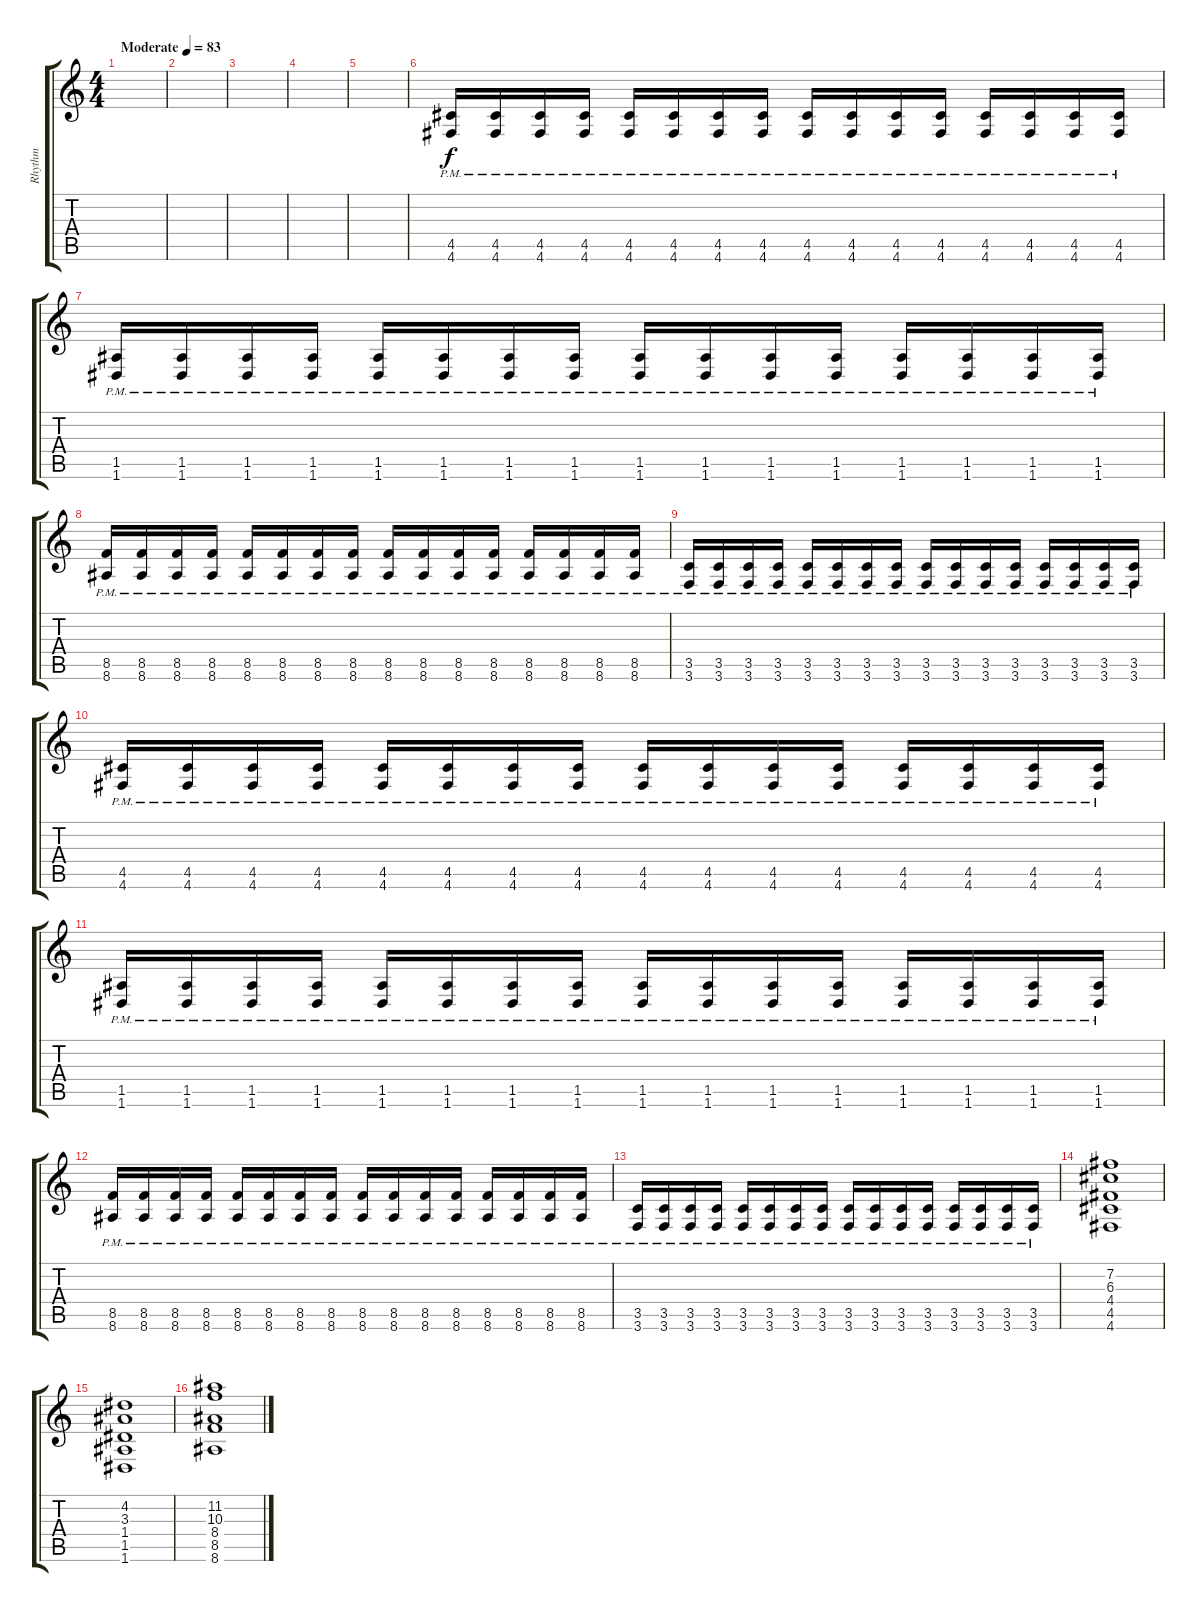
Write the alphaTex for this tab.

\track ("Rhythm" "Rhythm") {instrument distortionguitar}
\staff {score tabs}
\tuning (E4 B3 G3 D3 A2 D2) {hide}
\ts (4 4)
\tempo (83 "Moderate")
\clef g2
\ks c
|
|
|
|
|
(4.5{pm} 4.6{pm}).16 (4.5{pm} 4.6{pm}).16 (4.5{pm} 4.6{pm}).16 (4.5{pm} 4.6{pm}).16 (4.5{pm} 4.6{pm}).16 (4.5{pm} 4.6{pm}).16 (4.5{pm} 4.6{pm}).16 (4.5{pm} 4.6{pm}).16 (4.5{pm} 4.6{pm}).16 (4.5{pm} 4.6{pm}).16 (4.5{pm} 4.6{pm}).16 (4.5{pm} 4.6{pm}).16 (4.5{pm} 4.6{pm}).16 (4.5{pm} 4.6{pm}).16 (4.5{pm} 4.6{pm}).16 (4.5{pm} 4.6{pm}).16 |
(1.5{pm} 1.6{pm}).16 (1.5{pm} 1.6{pm}).16 (1.5{pm} 1.6{pm}).16 (1.5{pm} 1.6{pm}).16 (1.5{pm} 1.6{pm}).16 (1.5{pm} 1.6{pm}).16 (1.5{pm} 1.6{pm}).16 (1.5{pm} 1.6{pm}).16 (1.5{pm} 1.6{pm}).16 (1.5{pm} 1.6{pm}).16 (1.5{pm} 1.6{pm}).16 (1.5{pm} 1.6{pm}).16 (1.5{pm} 1.6{pm}).16 (1.5{pm} 1.6{pm}).16 (1.5{pm} 1.6{pm}).16 (1.5{pm} 1.6{pm}).16 |
(8.5{pm} 8.6{pm}).16 (8.5{pm} 8.6{pm}).16 (8.5{pm} 8.6{pm}).16 (8.5{pm} 8.6{pm}).16 (8.5{pm} 8.6{pm}).16 (8.5{pm} 8.6{pm}).16 (8.5{pm} 8.6{pm}).16 (8.5{pm} 8.6{pm}).16 (8.5{pm} 8.6{pm}).16 (8.5{pm} 8.6{pm}).16 (8.5{pm} 8.6{pm}).16 (8.5{pm} 8.6{pm}).16 (8.5{pm} 8.6{pm}).16 (8.5{pm} 8.6{pm}).16 (8.5{pm} 8.6{pm}).16 (8.5{pm} 8.6{pm}).16 |
(3.5{pm} 3.6{pm}).16 (3.5{pm} 3.6{pm}).16 (3.5{pm} 3.6{pm}).16 (3.5{pm} 3.6{pm}).16 (3.5{pm} 3.6{pm}).16 (3.5{pm} 3.6{pm}).16 (3.5{pm} 3.6{pm}).16 (3.5{pm} 3.6{pm}).16 (3.5{pm} 3.6{pm}).16 (3.5{pm} 3.6{pm}).16 (3.5{pm} 3.6{pm}).16 (3.5{pm} 3.6{pm}).16 (3.5{pm} 3.6{pm}).16 (3.5{pm} 3.6{pm}).16 (3.5{pm} 3.6{pm}).16 (3.5{pm} 3.6{pm}).16 |
(4.5{pm} 4.6{pm}).16 (4.5{pm} 4.6{pm}).16 (4.5{pm} 4.6{pm}).16 (4.5{pm} 4.6{pm}).16 (4.5{pm} 4.6{pm}).16 (4.5{pm} 4.6{pm}).16 (4.5{pm} 4.6{pm}).16 (4.5{pm} 4.6{pm}).16 (4.5{pm} 4.6{pm}).16 (4.5{pm} 4.6{pm}).16 (4.5{pm} 4.6{pm}).16 (4.5{pm} 4.6{pm}).16 (4.5{pm} 4.6{pm}).16 (4.5{pm} 4.6{pm}).16 (4.5{pm} 4.6{pm}).16 (4.5{pm} 4.6{pm}).16 |
(1.5{pm} 1.6{pm}).16 (1.5{pm} 1.6{pm}).16 (1.5{pm} 1.6{pm}).16 (1.5{pm} 1.6{pm}).16 (1.5{pm} 1.6{pm}).16 (1.5{pm} 1.6{pm}).16 (1.5{pm} 1.6{pm}).16 (1.5{pm} 1.6{pm}).16 (1.5{pm} 1.6{pm}).16 (1.5{pm} 1.6{pm}).16 (1.5{pm} 1.6{pm}).16 (1.5{pm} 1.6{pm}).16 (1.5{pm} 1.6{pm}).16 (1.5{pm} 1.6{pm}).16 (1.5{pm} 1.6{pm}).16 (1.5{pm} 1.6{pm}).16 |
(8.5{pm} 8.6{pm}).16 (8.5{pm} 8.6{pm}).16 (8.5{pm} 8.6{pm}).16 (8.5{pm} 8.6{pm}).16 (8.5{pm} 8.6{pm}).16 (8.5{pm} 8.6{pm}).16 (8.5{pm} 8.6{pm}).16 (8.5{pm} 8.6{pm}).16 (8.5{pm} 8.6{pm}).16 (8.5{pm} 8.6{pm}).16 (8.5{pm} 8.6{pm}).16 (8.5{pm} 8.6{pm}).16 (8.5{pm} 8.6{pm}).16 (8.5{pm} 8.6{pm}).16 (8.5{pm} 8.6{pm}).16 (8.5{pm} 8.6{pm}).16 |
(3.5{pm} 3.6{pm}).16 (3.5{pm} 3.6{pm}).16 (3.5{pm} 3.6{pm}).16 (3.5{pm} 3.6{pm}).16 (3.5{pm} 3.6{pm}).16 (3.5{pm} 3.6{pm}).16 (3.5{pm} 3.6{pm}).16 (3.5{pm} 3.6{pm}).16 (3.5{pm} 3.6{pm}).16 (3.5{pm} 3.6{pm}).16 (3.5{pm} 3.6{pm}).16 (3.5{pm} 3.6{pm}).16 (3.5{pm} 3.6{pm}).16 (3.5{pm} 3.6{pm}).16 (3.5{pm} 3.6{pm}).16 (3.5{pm} 3.6{pm}).16 |
(7.2 6.3 4.4 4.5 4.6).1{volume 8 instrument electricguitarjazz} |
(4.2 3.3 1.4 1.5 1.6).1 |
(11.2 10.3 8.4 8.5 8.6).1
